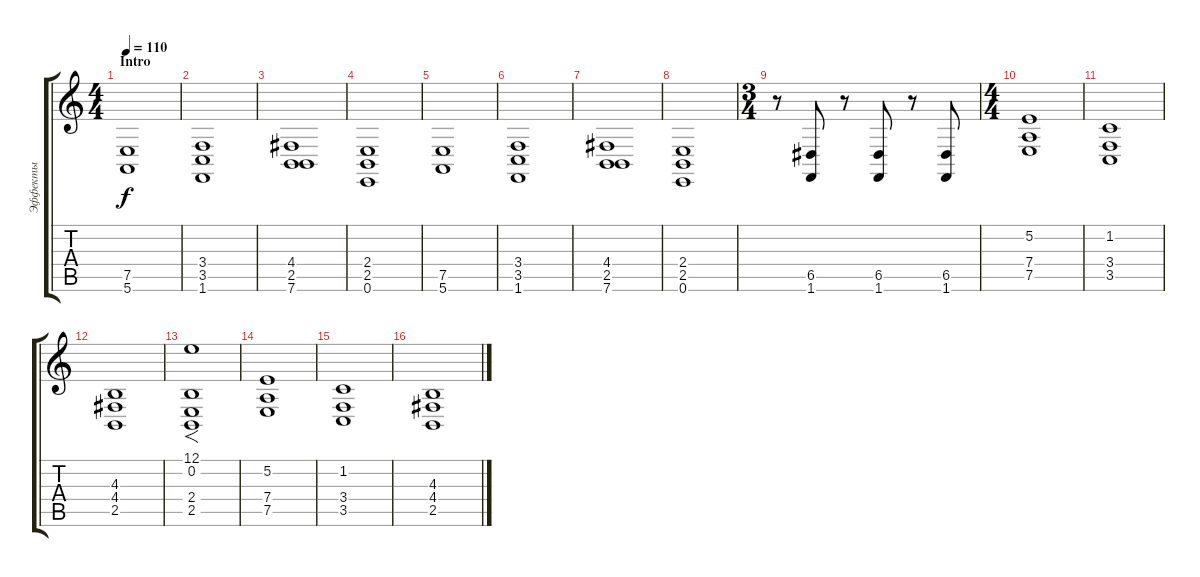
\track ("Эффекты" "Эффекты") {instrument pad2warm}
\staff {score tabs}
\tuning (E4 B3 G3 D3 A2 E2) {hide}
\ts (4 4)
\section ("" "Intro")
\tempo 110
\clef g2
\ks c
(7.5 5.6).1{dy f instrument pad2warm} |
(3.4 3.5 1.6).1 |
(4.4 2.5 7.6).1 |
(2.4 2.5 0.6).1 |
(7.5 5.6).1 |
(3.4 3.5 1.6).1 |
(4.4 2.5 7.6).1 |
(2.4 2.5 0.6).1 |
\ts (3 4)
r.8 (6.5 1.6).8{instrument telephonering} r.8 (6.5 1.6).8 r.8 (6.5 1.6).8 |
\ts (4 4)
(5.2 7.4 7.5).1{instrument pad2warm} |
(1.2 3.4 3.5).1 |
(4.3 4.4 2.5).1 |
(12.1 0.2 2.4 2.5).1{f} |
(5.2 7.4 7.5).1{instrument pad2warm} |
(1.2 3.4 3.5).1 |
(4.3 4.4 2.5).1
